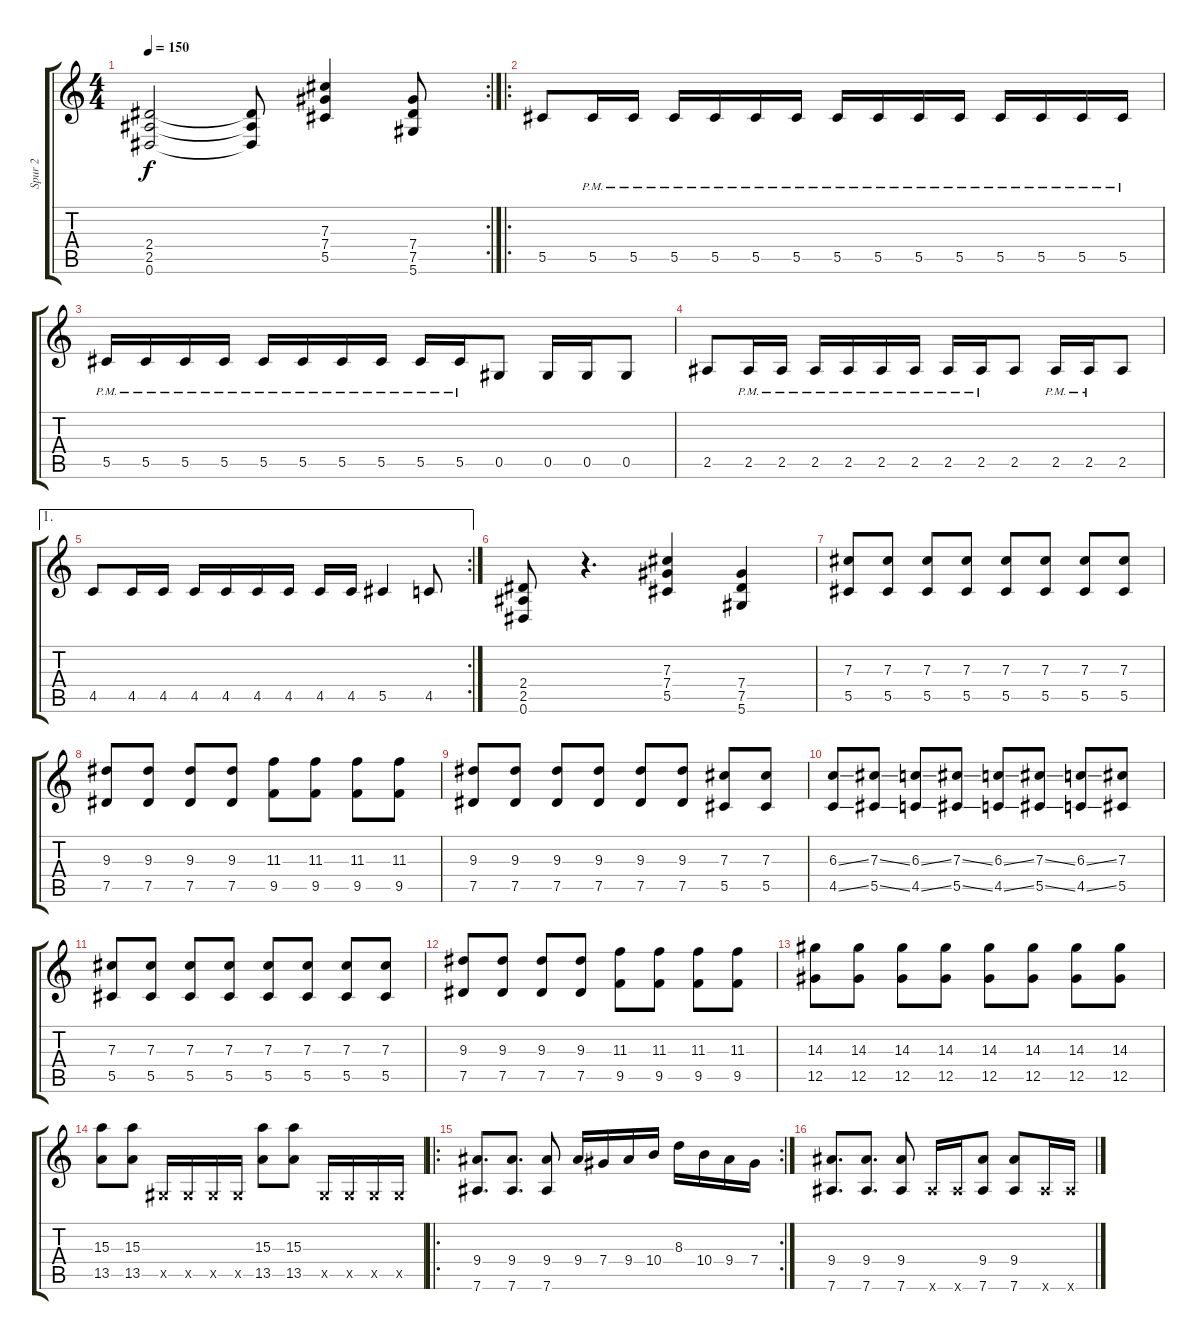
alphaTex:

\track ("Spur 2" "Spur 2") {instrument distortionguitar}
\staff {score tabs}
\tuning (Eb4 Bb3 Gb3 Db3 Ab2 Eb2) {hide}
\rc 2
\ts (4 4)
\tempo 150
\clef g2
\ks c
(2.4 2.5 0.6).2{dy f} (2.4{t} 2.5{t} 0.6{t}).8 (7.3 7.4 5.5).4 (7.4 7.5 5.6).8 |
\ro
5.5.8 5.5{pm}.16 5.5{pm}.16 5.5{pm}.16 5.5{pm}.16 5.5{pm}.16 5.5{pm}.16 5.5{pm}.16 5.5{pm}.16 5.5{pm}.16 5.5{pm}.16 5.5{pm}.16 5.5{pm}.16 5.5{pm}.16 5.5{pm}.16 |
5.5{pm}.16 5.5{pm}.16 5.5{pm}.16 5.5{pm}.16 5.5{pm}.16 5.5{pm}.16 5.5{pm}.16 5.5{pm}.16 5.5{pm}.16 5.5{pm}.16 0.5.8 0.5.16 0.5.16 0.5.8 |
2.5.8 2.5{pm}.16 2.5{pm}.16 2.5{pm}.16 2.5{pm}.16 2.5{pm}.16 2.5{pm}.16 2.5{pm}.16 2.5{pm}.16 2.5.8 2.5{pm}.16 2.5{pm}.16 2.5.8 |
\ae 1
\rc 2
4.5.8 4.5.16 4.5.16 4.5.16 4.5.16 4.5.16 4.5.16 4.5.16 4.5.16 5.5.4 4.5.8 |
(2.4 2.5 0.6).8 r.4{d} (7.3 7.4 5.5).4 (7.4 7.5 5.6).4 |
(7.3 5.5).8 (7.3 5.5).8 (7.3 5.5).8 (7.3 5.5).8 (7.3 5.5).8 (7.3 5.5).8 (7.3 5.5).8 (7.3 5.5).8 |
(9.3 7.5).8 (9.3 7.5).8 (9.3 7.5).8 (9.3 7.5).8 (11.3 9.5).8 (11.3 9.5).8 (11.3 9.5).8 (11.3 9.5).8 |
(9.3 7.5).8 (9.3 7.5).8 (9.3 7.5).8 (9.3 7.5).8 (9.3 7.5).8 (9.3 7.5).8 (7.3 5.5).8 (7.3 5.5).8 |
(6.3{ss} 4.5{ss}).8 (7.3{ss} 5.5{ss}).8 (6.3{ss} 4.5{ss}).8 (7.3{ss} 5.5{ss}).8 (6.3{ss} 4.5{ss}).8 (7.3{ss} 5.5{ss}).8 (6.3{ss} 4.5{ss}).8 (7.3 5.5).8 |
(7.3 5.5).8 (7.3 5.5).8 (7.3 5.5).8 (7.3 5.5).8 (7.3 5.5).8 (7.3 5.5).8 (7.3 5.5).8 (7.3 5.5).8 |
(9.3 7.5).8 (9.3 7.5).8 (9.3 7.5).8 (9.3 7.5).8 (11.3 9.5).8 (11.3 9.5).8 (11.3 9.5).8 (11.3 9.5).8 |
(14.3 12.5).8 (14.3 12.5).8 (14.3 12.5).8 (14.3 12.5).8 (14.3 12.5).8 (14.3 12.5).8 (14.3 12.5).8 (14.3 12.5).8 |
(15.3 13.5).8 (15.3 13.5).8 0.5{x}.16 0.5{x}.16 0.5{x}.16 0.5{x}.16 (15.3 13.5).8 (15.3 13.5).8 0.5{x}.16 0.5{x}.16 0.5{x}.16 0.5{x}.16 |
\ro
\rc 2
(9.4 7.6).8{d} (9.4 7.6).8{d} (9.4 7.6).8 9.4.16 7.4.16 9.4.16 10.4.16 8.3.16 10.4.16 9.4.16 7.4.16 |
(9.4 7.6).8{d} (9.4 7.6).8{d} (9.4 7.6).8 7.6{x}.16 7.6{x}.16 (9.4 7.6).8 (9.4 7.6).8 7.6{x}.16 7.6{x}.16
